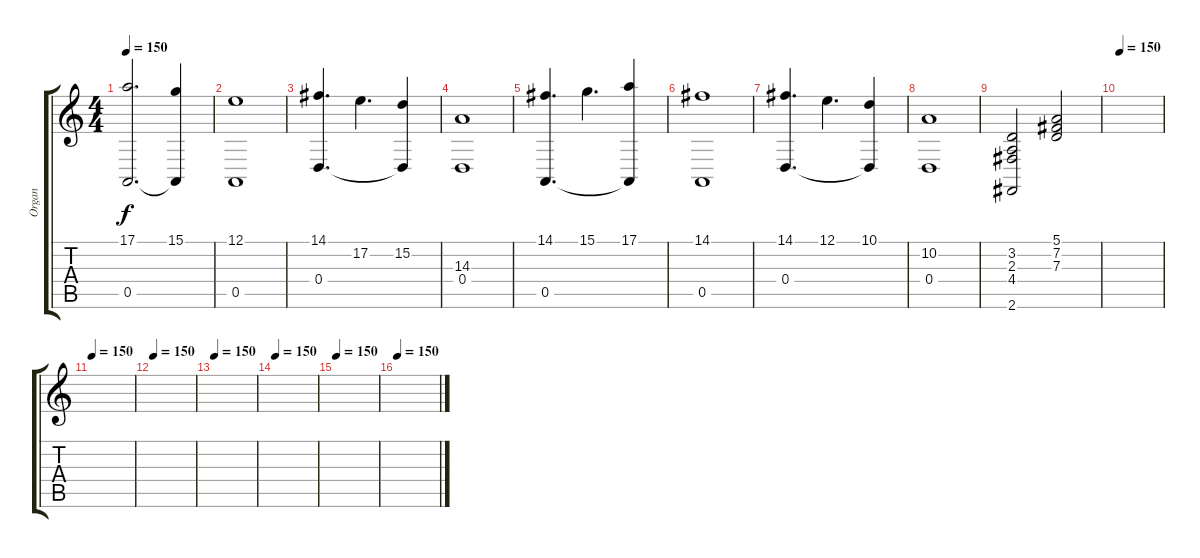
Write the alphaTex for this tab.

\track ("Organ" "Organ") {instrument lead3calliope}
\staff {score tabs}
\tuning (E4 B3 G3 D3 A2 E2) {hide}
\ts (4 4)
\tempo 150
\clef g2
\ks aminor
(17.1 0.5).2{d dy f volume 10 balance 8 instrument violin} (15.1 0.5{t}).4 |
(12.1 0.5).1 |
(14.1 0.4).4{d} 17.2.4{d} (15.2 0.4{t}).4 |
(14.3 0.4).1 |
(14.1 0.5).4{d} 15.1.4{d} (17.1 0.5{t}).4 |
(14.1 0.5).1 |
(14.1 0.4).4{d} 12.1.4{d} (10.1 0.4{t}).4 |
(10.2 0.4).1 |
(3.2 2.3 4.4 2.6).2{volume 10 balance 8 instrument synthstrings1} (5.1 7.2 7.3).2 |
\tempo 150
|
\tempo 150
|
\tempo 150
|
\tempo 150
|
\tempo 150
|
\tempo 150
|
\tempo 150
